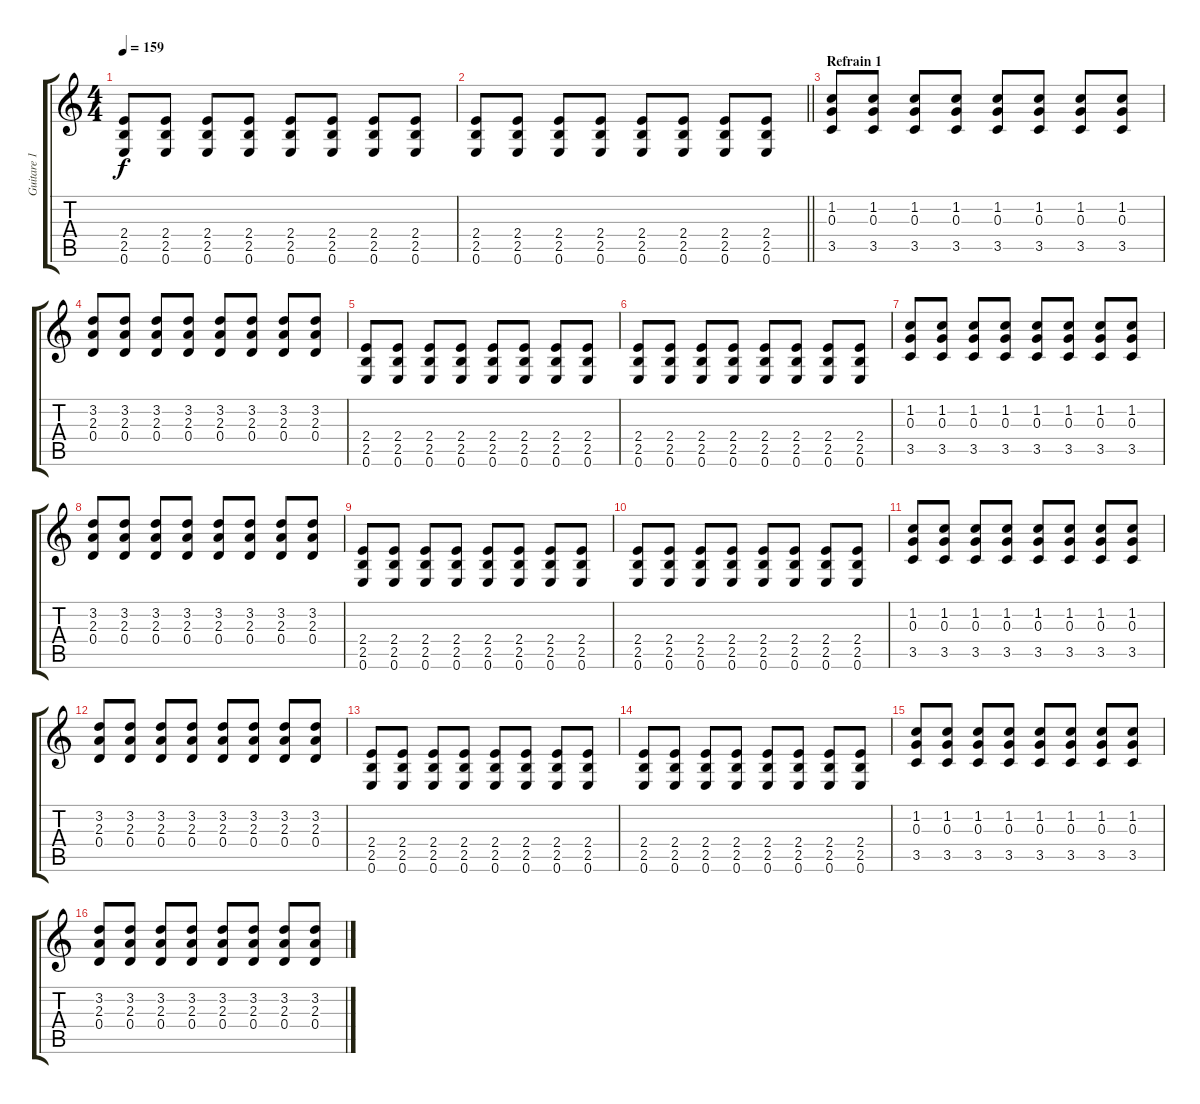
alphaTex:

\track ("Guitare 1" "Guitare 1") {instrument overdrivenguitar}
\staff {score tabs}
\tuning (E4 B3 G3 D3 A2 E2) {hide}
\ts (4 4)
\tempo 159
\clef g2
\ks c
(2.4 2.5 0.6).8{dy f} (2.4 2.5 0.6).8 (2.4 2.5 0.6).8 (2.4 2.5 0.6).8 (2.4 2.5 0.6).8 (2.4 2.5 0.6).8 (2.4 2.5 0.6).8 (2.4 2.5 0.6).8 |
\barLineRight lightlight
(2.4 2.5 0.6).8 (2.4 2.5 0.6).8 (2.4 2.5 0.6).8 (2.4 2.5 0.6).8 (2.4 2.5 0.6).8 (2.4 2.5 0.6).8 (2.4 2.5 0.6).8 (2.4 2.5 0.6).8 |
\section ("" "Refrain 1")
(1.2 0.3 3.5).8 (1.2 0.3 3.5).8 (1.2 0.3 3.5).8 (1.2 0.3 3.5).8 (1.2 0.3 3.5).8 (1.2 0.3 3.5).8 (1.2 0.3 3.5).8 (1.2 0.3 3.5).8 |
(3.2 2.3 0.4).8 (3.2 2.3 0.4).8 (3.2 2.3 0.4).8 (3.2 2.3 0.4).8 (3.2 2.3 0.4).8 (3.2 2.3 0.4).8 (3.2 2.3 0.4).8 (3.2 2.3 0.4).8 |
(2.4 2.5 0.6).8 (2.4 2.5 0.6).8 (2.4 2.5 0.6).8 (2.4 2.5 0.6).8 (2.4 2.5 0.6).8 (2.4 2.5 0.6).8 (2.4 2.5 0.6).8 (2.4 2.5 0.6).8 |
(2.4 2.5 0.6).8 (2.4 2.5 0.6).8 (2.4 2.5 0.6).8 (2.4 2.5 0.6).8 (2.4 2.5 0.6).8 (2.4 2.5 0.6).8 (2.4 2.5 0.6).8 (2.4 2.5 0.6).8 |
(1.2 0.3 3.5).8 (1.2 0.3 3.5).8 (1.2 0.3 3.5).8 (1.2 0.3 3.5).8 (1.2 0.3 3.5).8 (1.2 0.3 3.5).8 (1.2 0.3 3.5).8 (1.2 0.3 3.5).8 |
(3.2 2.3 0.4).8 (3.2 2.3 0.4).8 (3.2 2.3 0.4).8 (3.2 2.3 0.4).8 (3.2 2.3 0.4).8 (3.2 2.3 0.4).8 (3.2 2.3 0.4).8 (3.2 2.3 0.4).8 |
(2.4 2.5 0.6).8 (2.4 2.5 0.6).8 (2.4 2.5 0.6).8 (2.4 2.5 0.6).8 (2.4 2.5 0.6).8 (2.4 2.5 0.6).8 (2.4 2.5 0.6).8 (2.4 2.5 0.6).8 |
(2.4 2.5 0.6).8 (2.4 2.5 0.6).8 (2.4 2.5 0.6).8 (2.4 2.5 0.6).8 (2.4 2.5 0.6).8 (2.4 2.5 0.6).8 (2.4 2.5 0.6).8 (2.4 2.5 0.6).8 |
(1.2 0.3 3.5).8 (1.2 0.3 3.5).8 (1.2 0.3 3.5).8 (1.2 0.3 3.5).8 (1.2 0.3 3.5).8 (1.2 0.3 3.5).8 (1.2 0.3 3.5).8 (1.2 0.3 3.5).8 |
(3.2 2.3 0.4).8 (3.2 2.3 0.4).8 (3.2 2.3 0.4).8 (3.2 2.3 0.4).8 (3.2 2.3 0.4).8 (3.2 2.3 0.4).8 (3.2 2.3 0.4).8 (3.2 2.3 0.4).8 |
(2.4 2.5 0.6).8 (2.4 2.5 0.6).8 (2.4 2.5 0.6).8 (2.4 2.5 0.6).8 (2.4 2.5 0.6).8 (2.4 2.5 0.6).8 (2.4 2.5 0.6).8 (2.4 2.5 0.6).8 |
(2.4 2.5 0.6).8 (2.4 2.5 0.6).8 (2.4 2.5 0.6).8 (2.4 2.5 0.6).8 (2.4 2.5 0.6).8 (2.4 2.5 0.6).8 (2.4 2.5 0.6).8 (2.4 2.5 0.6).8 |
(1.2 0.3 3.5).8 (1.2 0.3 3.5).8 (1.2 0.3 3.5).8 (1.2 0.3 3.5).8 (1.2 0.3 3.5).8 (1.2 0.3 3.5).8 (1.2 0.3 3.5).8 (1.2 0.3 3.5).8 |
(3.2 2.3 0.4).8 (3.2 2.3 0.4).8 (3.2 2.3 0.4).8 (3.2 2.3 0.4).8 (3.2 2.3 0.4).8 (3.2 2.3 0.4).8 (3.2 2.3 0.4).8 (3.2 2.3 0.4).8
